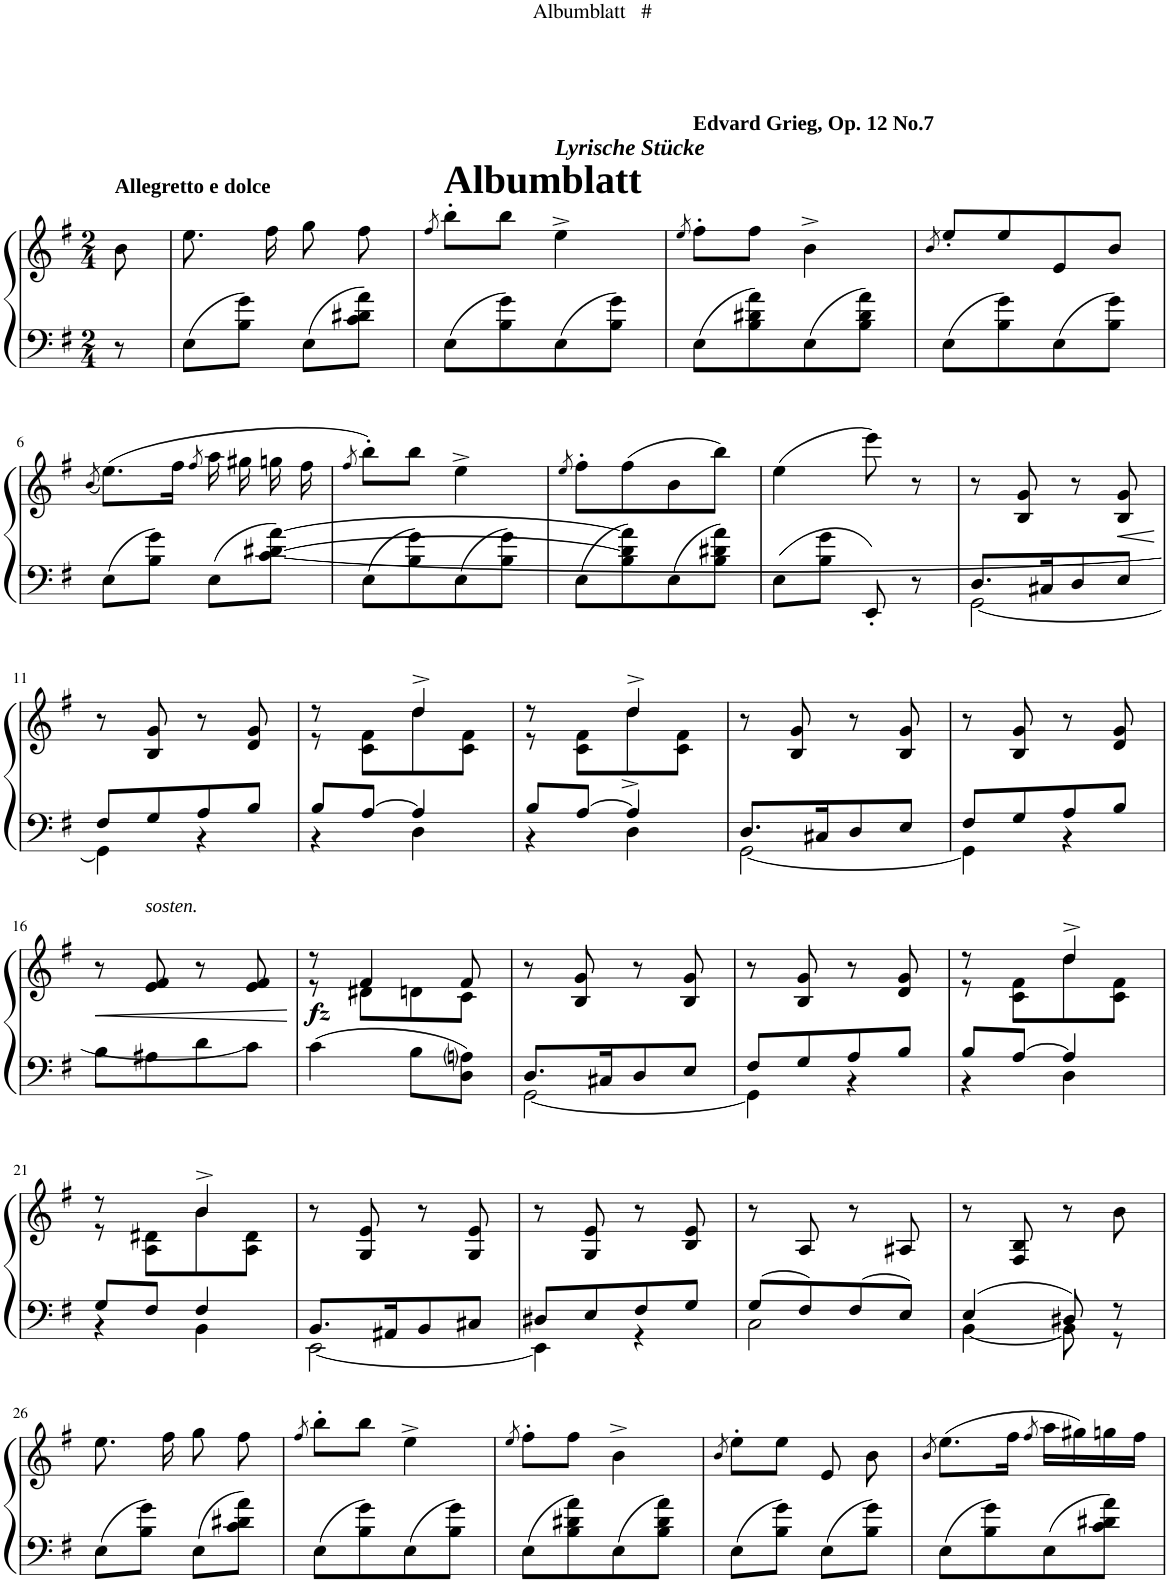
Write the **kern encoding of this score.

**kern	**kern	**dynam
*part1	*part1	*part1
*staff2	*staff1	*staff1/2
*I"Midi_1	*	*
*clefF4	*clefG2	*
*k[f#]	*k[f#]	*
*G:	*G:	*
*M2/4	*M2/4	*
=1	=1	=1
!	!LO:TX:a:B:t=Allegretto e dolce	!
8r	8b\	.
=2	=2	=2
8E\L	8.ee\	.
8B\ 8g\J	.	.
.	16ff#\	.
8E\L	8gg\	.
8c\ 8d#X\ 8a\J	8ff#\	.
=3	=3	=3
.	8qff#/	.
!	!LO:TX:a:B:t=Albumblatt	!
8E\L	8bb'\L	.
8B\ 8g\	8bb\J	.
!	!LO:TX:a:Bi:t=Lyrische Stücke	!
8E\	4ee^\	.
8B\ 8g\J	.	.
=4	=4	=4
.	8qee/	.
!	!LO:TX:a:B:t=Edvard Grieg, Op. 12 No.7	!
8E\L	8ff#'\L	.
8B\ 8d#X\ 8a\	8ff#\J	.
8E\	4b^\	.
8B\ 8d#\ 8a\J	.	.
=5	=5	=5
.	8qb/	.
8E\L	8ee'/L	.
8B\ 8g\	8ee/	.
8E\	8e/	.
8B\ 8g\J	8b/J	.
!!LO:LB:g=z
=6	=6	=6
.	(8qb/	.
*^	*	*
8E\L	2ryy	(8.ee\L)	.
8B\ 8g\J	.	.	.
.	.	16ff#\Jk	.
.	.	8qff#/	.
8E\L	.	16aa\	.
.	.	16gg#X\	.
[8c\ [8d#X\ [8a\J	.	16ggn\	.
.	.	16ff#\	.
=7	=7	=7	=7
.	.	8qff#/	.
8E\L	2ryy	8bb'\L)	.
8B\ 8g\	.	8bb\J	.
8E\	.	4ee^\	.
8B\ 8g\J	.	.	.
=8	=8	=8	=8
.	.	8qee/	.
8E\L	2ryy	8ff#'\L	.
8B\ 8d#\] 8a\]	.	(8ff#\	.
8E\	.	8b\	.
8B\ 8d#X\ 8a\J	.	8bb\J)	.
=9	=9	=9	=9
8E\L	2ryy	(4ee\	.
8B\ 8g\J	.	.	.
8EE'/	.	8eee\)	.
8r	.	8r	.
=10	=10	=10	=10
8.D/L	[2GG\	8r	.
.	.	8B/ 8g/	.
16C#X/K	.	.	.
8D/	.	8r	.
!	!	!	!LO:HP:b
8E/J	.	8B/ 8g/	<
*v	*v	*	*
.	.	[
!!LO:LB:g=z
=11	=11	=11
*^	*^	*
8F#/L	4GG\]	8r	2ryy	.
8G/	.	8B/ 8g/	.	.
8A/	4r	8r	.	.
8B/J	.	8d/ 8g/	.	.
=12	=12	=12	=12	=12
8B/L	4r	8r	8r	.
[8A/J	.	8ryy	8c\ 8f#\L	.
4A/]	4D\	4dd^/	8dd\	.
.	.	.	8c\ 8f#\J	.
=13	=13	=13	=13	=13
8B/L	4r	8r	8r	.
[8A/J	.	8ryy	8c\ 8f#\L	.
4A/]	4D\	4dd^/	8dd^\	.
.	.	.	8c\ 8f#\J	.
=14	=14	=14	=14	=14
8.D/L	[2GG\	8r	2ryy	.
.	.	8B/ 8g/	.	.
16C#X/K	.	.	.	.
8D/	.	8r	.	.
8E/J	.	8B/ 8g/	.	.
=15	=15	=15	=15	=15
8F#/L	4GG\]	8r	2ryy	.
8G/	.	8B/ 8g/	.	.
8A/	4r	8r	.	.
8B/J	.	8d/ 8g/	.	.
!!LO:LB:g=z	!!
=16	=16	=16	=16	=16
!	!	!	!	!LO:HP:b
8B\L	2ryy	8r	2ryy	<
!	!	!LO:TX:a:i:t=sosten.	!	!
8A#X\	.	8e/ 8f#/	.	.
8d\	.	8r	.	.
8c\J]	.	8e/ 8f#/	.	.
*v	*v	*	*	*
*	*v	*v	*
.	.	[
=17	=17	=17
*^	*^	*
!	!	!	!	!LO:DY:b
!	!	!	!	!LO:DY:n=1:b
4c\	2ryy	8r	8r	fz fz
.	.	4f#/	8d#X\L	.
8B\L	.	.	8dn\	.
8D\ 8Ani\J	.	8f#/	8c\J	.
=18	=18	=18	=18	=18
8.D/L	[2GG\	8r	2ryy	.
.	.	8B/ 8g/	.	.
16C#X/K	.	.	.	.
8D/	.	8r	.	.
8E/J	.	8B/ 8g/	.	.
=19	=19	=19	=19	=19
8F#/L	4GG\]	8r	2ryy	.
8G/	.	8B/ 8g/	.	.
8A/	4r	8r	.	.
8B/J	.	8d/ 8g/	.	.
=20	=20	=20	=20	=20
8B/L	4r	8r	8r	.
[8A/J	.	8ryy	8c\ 8f#\L	.
4A/]	4D\	4dd^/	8dd\	.
.	.	.	8c\ 8f#\J	.
!!LO:LB:g=z	!!
=21	=21	=21	=21	=21
8G/L	4r	8r	8r	.
8F#/J	.	8ryy	8A\ 8d#X\L	.
4F#/	4BB\	4b^/	8b\	.
.	.	.	8A\ 8d#\J	.
=22	=22	=22	=22	=22
8.BB/L	[2EE\	8r	2ryy	.
.	.	8G/ 8e/	.	.
16AA#X/K	.	.	.	.
8BB/	.	8r	.	.
8C#X/J	.	8G/ 8e/	.	.
=23	=23	=23	=23	=23
8D#X/L	4EE\]	8r	2ryy	.
8E/	.	8G/ 8e/	.	.
8F#/	4r	8r	.	.
8G/J	.	8B/ 8e/	.	.
=24	=24	=24	=24	=24
8G/L	2C\	8r	2ryy	.
8F#/	.	8A/	.	.
8F#/	.	8r	.	.
8E/J	.	8A#X/	.	.
=25	=25	=25	=25	=25
4E/	[4BB\	8r	2ryy	.
.	.	8F#/ 8B/	.	.
8D#X/	8BB\]	8r	.	.
8r	8r	8b\	.	.
*v	*v	*	*	*
*	*v	*v	*
!!LO:LB:g=z
=26	=26	=26
8E\L	8.ee\	.
8B\ 8g\J	.	.
.	16ff#\	.
8E\L	8gg\	.
8c\ 8d#X\ 8a\J	8ff#\	.
=27	=27	=27
.	8qff#/	.
8E\L	8bb'\L	.
8B\ 8g\	8bb\J	.
8E\	4ee^\	.
8B\ 8g\J	.	.
=28	=28	=28
.	8qee/	.
8E\L	8ff#'\L	.
8B\ 8d#X\ 8a\	8ff#\J	.
8E\	4b^\	.
8B\ 8d#\ 8a\J	.	.
=29	=29	=29
.	8qb/	.
8E\L	8ee'\L	.
8B\ 8g\J	8ee\J	.
8E\L	8e/	.
8B\ 8g\J	8b\	.
=30	=30	=30
.	8qb/	.
8E\L	(8.ee\L	.
8B\ 8g\	.	.
.	16ff#\Jk	.
.	8qff#/	.
8E\	16aa\LL	.
.	16gg#X\)	.
8c\ 8d#X\ 8a\J	16ggn\	.
.	16ff#\JJ	.
=	=	=
*-	*-	*-
